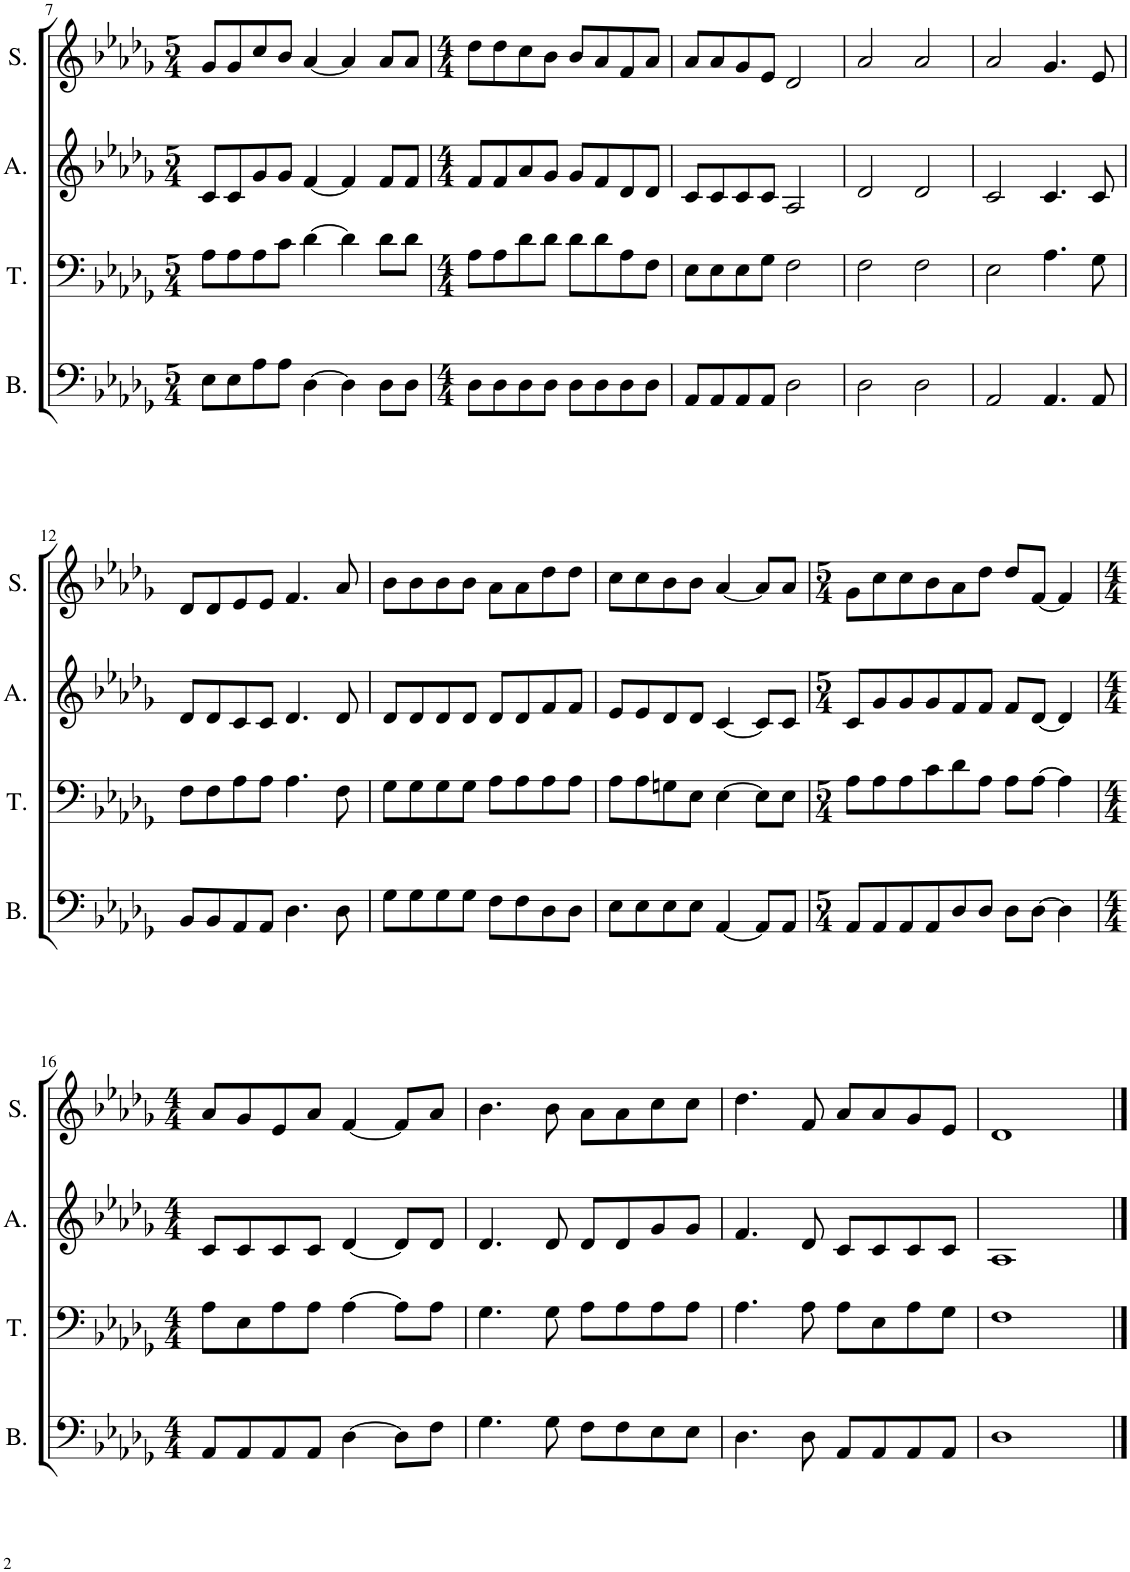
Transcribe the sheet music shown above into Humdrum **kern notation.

**kern	**kern	**kern	**kern
*part4	*part3	*part2	*part1
*staff4	*staff3	*staff2	*staff1
*I"Bass	*I"Tenor	*I"Alto	*I"Soprano
*I'B.	*I'T.	*I'A.	*I'S.
!!LO:PB:g=z
*clefF4	*clefF4	*clefG2	*clefG2
*k[b-e-a-d-g-]	*k[b-e-a-d-g-]	*k[b-e-a-d-g-]	*k[b-e-a-d-g-]
*M5/4	*M5/4	*M5/4	*M5/4
=7	=7	=7	=7
8E-\L	8A-\L	8c/L	8g-/L
8E-\	8A-\	8c/	8g-/
8A-\	8A-\	8g-/	8cc/
8A-\J	8c\J	8g-/J	8b-/J
[4D-\	[4d-\	[4f/	[4a-/
4D-\]	4d-\]	4f/]	4a-/]
8D-\L	8d-\L	8f/L	8a-/L
8D-\J	8d-\J	8f/J	8a-/J
=8	=8	=8	=8
*M4/4	*M4/4	*M4/4	*M4/4
8D-\L	8A-\L	8f/L	8dd-\L
8D-\	8A-\	8f/	8dd-\
8D-\	8d-\	8a-/	8cc\
8D-\J	8d-\J	8g-/J	8b-\J
8D-\L	8d-\L	8g-/L	8b-/L
8D-\	8d-\	8f/	8a-/
8D-\	8A-\	8d-/	8f/
8D-\J	8F\J	8d-/J	8a-/J
=9	=9	=9	=9
8AA-/L	8E-\L	8c/L	8a-/L
8AA-/	8E-\	8c/	8a-/
8AA-/	8E-\	8c/	8g-/
8AA-/J	8G-\J	8c/J	8e-/J
2D-\	2F\	2A-/	2d-/
=10	=10	=10	=10
2D-\	2F\	2d-/	2a-/
2D-\	2F\	2d-/	2a-/
=11	=11	=11	=11
2AA-/	2E-\	2c/	2a-/
4.AA-/	4.A-\	4.c/	4.g-/
8AA-/	8G-\	8c/	8e-/
!!LO:LB:g=z
=12	=12	=12	=12
8BB-/L	8F\L	8d-/L	8d-/L
8BB-/	8F\	8d-/	8d-/
8AA-/	8A-\	8c/	8e-/
8AA-/J	8A-\J	8c/J	8e-/J
4.D-\	4.A-\	4.d-/	4.f/
8D-\	8F\	8d-/	8a-/
=13	=13	=13	=13
8G-\L	8G-\L	8d-/L	8b-\L
8G-\	8G-\	8d-/	8b-\
8G-\	8G-\	8d-/	8b-\
8G-\J	8G-\J	8d-/J	8b-\J
8F\L	8A-\L	8d-/L	8a-\L
8F\	8A-\	8d-/	8a-\
8D-\	8A-\	8f/	8dd-\
8D-\J	8A-\J	8f/J	8dd-\J
=14	=14	=14	=14
8E-\L	8A-\L	8e-/L	8cc\L
8E-\	8A-\	8e-/	8cc\
8E-\	8Gn\	8d-/	8b-\
8E-\J	8E-\J	8d-/J	8b-\J
[4AA-/	[4E-\	[4c/	[4a-/
8AA-/L]	8E-\L]	8c/L]	8a-/L]
8AA-/J	8E-\J	8c/J	8a-/J
=15	=15	=15	=15
*M5/4	*M5/4	*M5/4	*M5/4
8AA-/L	8A-\L	8c/L	8g-\L
8AA-/	8A-\	8g-/	8cc\
8AA-/	8A-\	8g-/	8cc\
8AA-/	8c\	8g-/	8b-\
8D-/	8d-\	8f/	8a-\
8D-/J	8A-\J	8f/J	8dd-\J
8D-\L	8A-\L	8f/L	8dd-/L
[8D-\J	[8A-\J	[8d-/J	[8f/J
4D-\]	4A-\]	4d-/]	4f/]
!!LO:LB:g=z
=16	=16	=16	=16
*M4/4	*M4/4	*M4/4	*M4/4
8AA-/L	8A-\L	8c/L	8a-/L
8AA-/	8E-\	8c/	8g-/
8AA-/	8A-\	8c/	8e-/
8AA-/J	8A-\J	8c/J	8a-/J
[4D-\	[4A-\	[4d-/	[4f/
8D-\L]	8A-\L]	8d-/L]	8f/L]
8F\J	8A-\J	8d-/J	8a-/J
=17	=17	=17	=17
4.G-\	4.G-\	4.d-/	4.b-\
8G-\	8G-\	8d-/	8b-\
8F\L	8A-\L	8d-/L	8a-\L
8F\	8A-\	8d-/	8a-\
8E-\	8A-\	8g-/	8cc\
8E-\J	8A-\J	8g-/J	8cc\J
=18	=18	=18	=18
4.D-\	4.A-\	4.f/	4.dd-\
8D-\	8A-\	8d-/	8f/
8AA-/L	8A-\L	8c/L	8a-/L
8AA-/	8E-\	8c/	8a-/
8AA-/	8A-\	8c/	8g-/
8AA-/J	8G-\J	8c/J	8e-/J
=19	=19	=19	=19
1D-	1F	1A-	1d-
==	==	==	==
*-	*-	*-	*-
